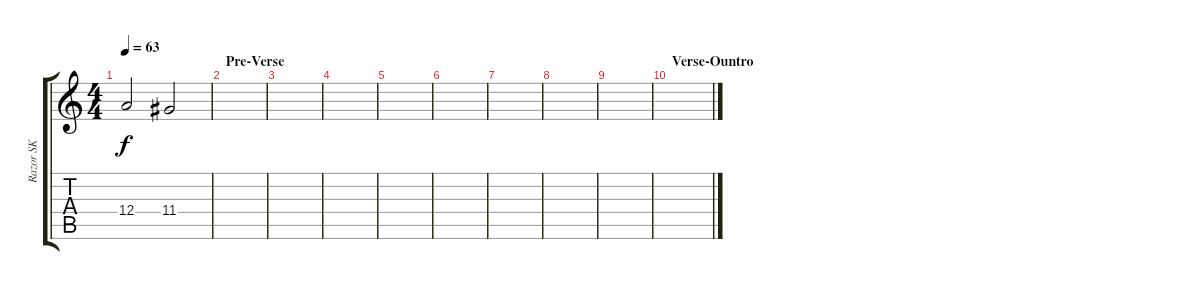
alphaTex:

\track ("Razor SK" "Razor SK") {instrument distortionguitar}
\staff {score tabs}
\tuning (B3 Gb3 D3 A2 E2 B1) {hide}
\ts (4 4)
\tempo 63
\clef g2
\ks c
12.4.2{dy f} 11.4.2 |
\section ("" "Pre-Verse")
|
|
|
|
|
|
|
|
\section ("" "Verse-Ountro")
